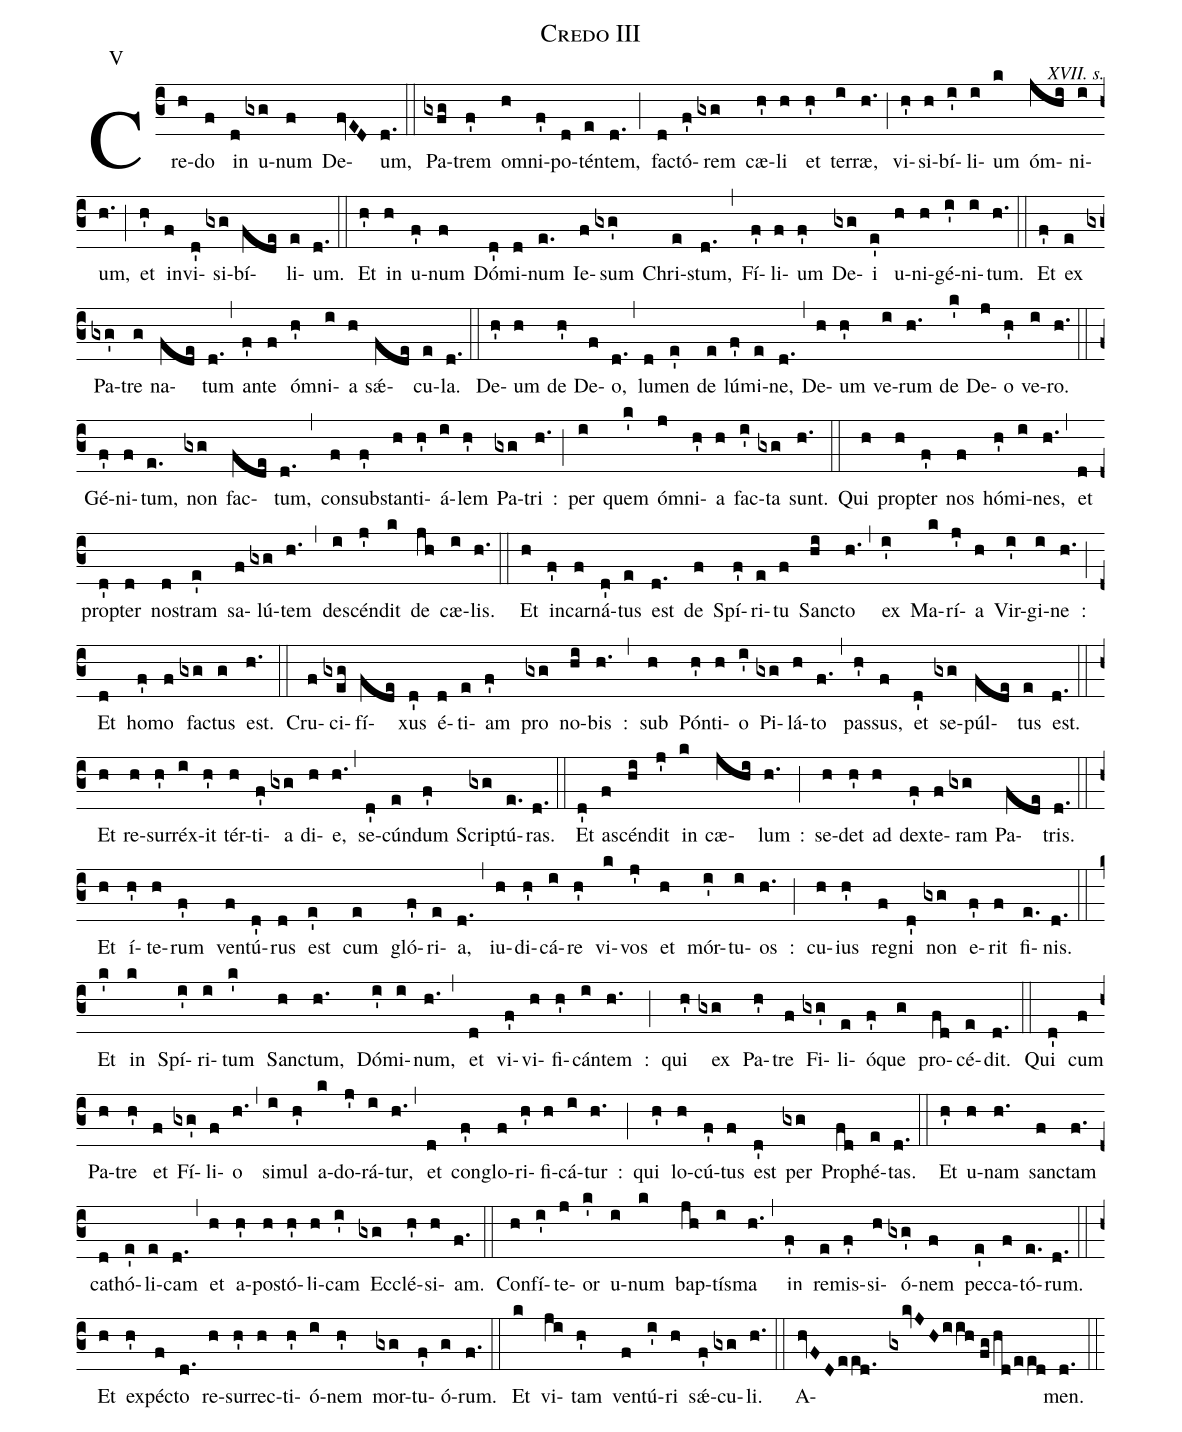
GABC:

name: Credo III;
commentary: XVII. s.;
annotation: V;
%%
(c3)
Cre(h)do(f) in(d) u(gxg)num(f) De(fvED)um,(d.) (::)
Pa(gxfg)trem(f') om(h)ni(f')po(d)tén(e)tem,(d.) (;) fac(d)tó(f')rem(gxg) cæ(h')li(h) et(h') ter(i)ræ,(h.) (;) vi(h')si(h)bí(i')li(i)um(k) óm(jhi)ni(i)um,(h.) (;) et(h') in(f)vi(d')si(gxg)bí(fde)li(e)um.(d.) (::)
Et(h') in(h) u(f')num(f) Dó(d')mi(d)num(e.) Ie(f)sum(gxg') Chri(e)stum,(d.) (,) Fí(f')li(f)um(f') De(gxg)i(e') u(h)ni(h)gé(i')ni(i)tum.(h.) (::)
Et(f') ex(e) Pa(gxg')tre(g) na(fde)tum(d.) (,) an(f')te(f) óm(h')ni(i)a(h) sǽ(fde)cu(e)la.(d.) (::)
De(h')um(h) de(h') De(f)o,(d.) (,) lu(d)men(e') de(e) lú(f')mi(e)ne,(d.) (,) De(h)um(h') ve(i)rum(h.) de(k') De(j)o(h') ve(i)ro.(h.) (::)
Gé(f')ni(f)tum,(e.) non(gxg) fac(fde)tum,(d.) (,) con(f)sub(f')stan(h)ti(h')á(i)lem(h') Pa(gxg)tri(h.) :(;) per(i) quem(k') óm(j)ni(h')a(h) fac(i')ta(gxg) sunt.(h.) (::)
Qui(h) prop(h)ter(f') nos(f) hó(h')mi(i)nes,(h.) (,) et(d) prop(d')ter(d) no(d)stram(e') sa(f)lú(gxg)tem(h.) (,) de(i)scén(j')dit(k) de(jh) cæ(i)lis.(h.) (::)
Et(h) in(f')car(f)ná(d')tus(e) est(d.) de(f) Spí(f')ri(e)tu(f) Sanc(hi)to(h.) (,) ex(i') Ma(k)rí(j')a(h) Vir(i')gi(i)ne(h.) :(;) Et(d) ho(f')mo(f) fac(gxg)tus(g) est.(h.) (::)
Cru(f)ci(gxeg)fí(fde)xus(d') é(d)ti(e)am(f') pro(gxg) no(hi)bis(h.) :(,) sub(h) Pón(h')ti(h)o(i') Pi(gxg)lá(h)to(f.) (,) pas(h')sus,(f) et(d') se(gxg)púl(fde)tus(e) est.(d.) (::)
Et(h) re(h)sur(h')réx(i)it(h') tér(h)ti(f')a(gxg) di(h)e,(h.) (,) se(d')cún(e)dum(f') Scrip(gxg)tú(e.)ras.(d.) (::)
Et(d') a(f)scén(hi)dit(j') in(k) cæ(jhi)lum(h.) :(;) se(h)det(h') ad(h) dex(f')te(f)ram(gxg) Pa(fde)tris.(d.) (::)
Et(h) í(h')te(h)rum(f') ven(f)tú(d')rus(d) est(e') cum(e) gló(f')ri(e)a,(d.) (,) iu(h)di(h')cá(i)re(h') vi(k)vos(j') et(h) mór(i')tu(i)os(h.) :(;) cu(h)ius(h') re(f)gni(d') non(gxg) e(f')rit(f) fi(e.)nis.(d.) (::)
Et(k') in(k) Spí(i')ri(i)tum(k') Sanc(h)tum,(h.) Dó(i')mi(i)num,(h.) (,) et(d) vi(f')vi(h)fi(h')cán(i)tem(h.) :(;) qui(h') ex(gxg) Pa(h')tre(f) Fi(gxg')li(e)ó(f')que(g) pro(fd)cé(e)dit.(d.) (::)
Qui(d') cum(f) Pa(h)tre(h') et(f) Fí(gxg')li(f)o(h.) (,) si(i)mul(h') a(k)do(j')rá(i)tur,(h.) (,) et(d) con(f')glo(f)ri(h')fi(h)cá(i)tur(h.) :(;) qui(h') lo(h)cú(f')tus(f) est(d') per(gxg) Pro(fd)phé(e)tas.(d.) (::)
Et(h') u(h)nam(h.) sanc(f)tam(f.) ca(d)thó(e')li(e)cam(d.) (,) et(h) a(h')po(h)stó(h')li(h)cam(i') Ec(gxg)clé(h')si(h)am.(f.) (::)
Con(h)fí(i')te(j)or(k') u(i)num(k) bap(jh)tís(i)ma(h.) (,) in(f') re(e)mis(f')si(h)ó(gxg')nem(f) pec(e')ca(f)tó(e.)rum.(d.) (::)
Et(h) ex(h')péc(f)to(d.) re(h)sur(h')rec(h)ti(h')ó(i)nem(h') mor(gxg)tu(f')ó(g)rum.(f.) (::)
Et(k) vi(ji)tam(h') ven(f)tú(i')ri(h) sǽ(f')cu(gxg)li.(h.) (::)
A(hvFDeed. gxkvJHiih//fg/hd/eed)men.(d.) (::)
